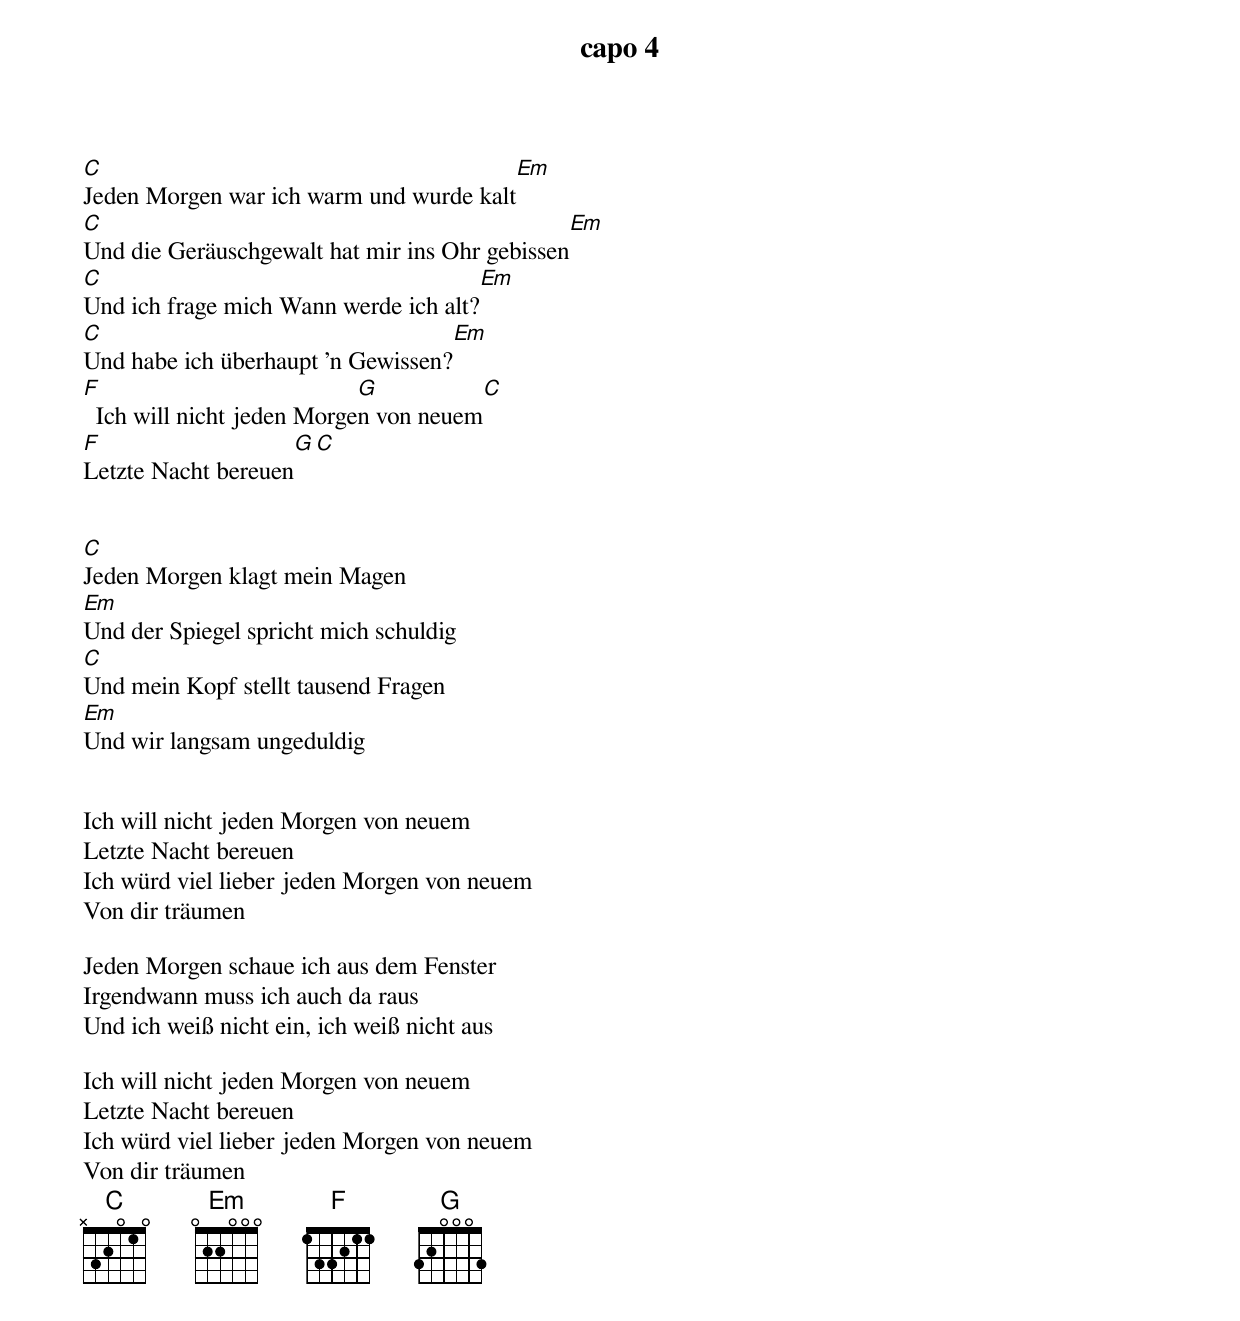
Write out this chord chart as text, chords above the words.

capo 4

C                                                              Em
Jeden Morgen war ich warm und wurde kalt
C                                                                  Em
Und die Geräuschgewalt hat mir ins Ohr gebissen
C                                                Em
Und ich frage mich Wann werde ich alt?
C                                                 Em
Und habe ich überhaupt 'n Gewissen?
F                           G                 C
  Ich will nicht jeden Morgen von neuem
F                   G        C
Letzte Nacht bereuen


C
Jeden Morgen klagt mein Magen
Em
Und der Spiegel spricht mich schuldig
C
Und mein Kopf stellt tausend Fragen
Em
Und wir langsam ungeduldig


Ich will nicht jeden Morgen von neuem
Letzte Nacht bereuen
Ich würd viel lieber jeden Morgen von neuem
Von dir träumen

Jeden Morgen schaue ich aus dem Fenster
Irgendwann muss ich auch da raus
Und ich weiß nicht ein, ich weiß nicht aus

Ich will nicht jeden Morgen von neuem
Letzte Nacht bereuen
Ich würd viel lieber jeden Morgen von neuem
Von dir träumen
